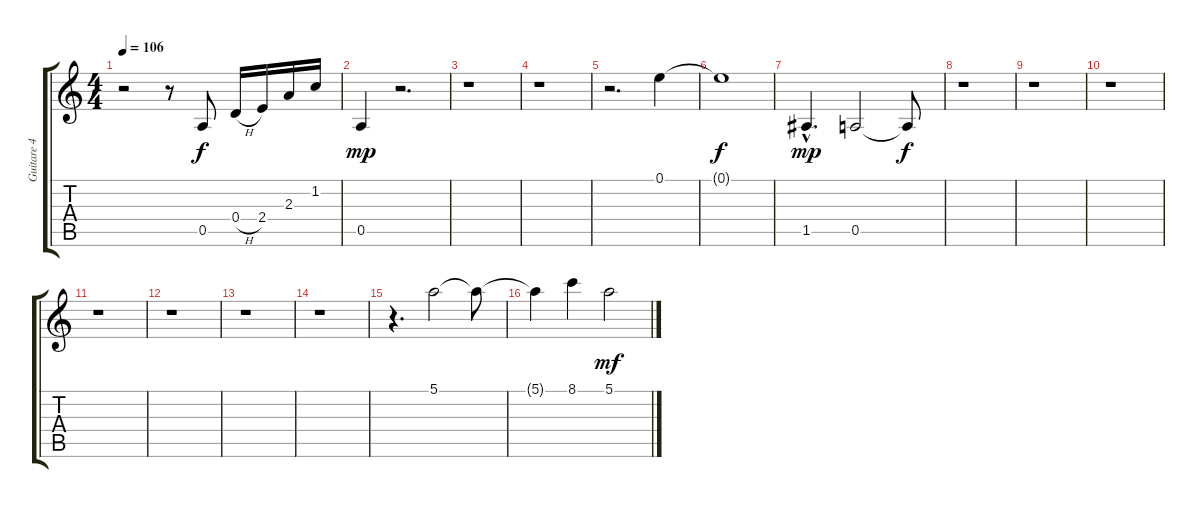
\track ("Guitare 4" "Guitare 4") {instrument distortionguitar}
\staff {score tabs}
\tuning (E4 B3 G3 D3 A2 E2) {hide}
\ts (4 4)
\tempo 106
\clef g2
\ks c
r.2{dy mp} r.8 0.5.8{dy f} 0.4{h}.16 2.4.16 2.3.16 1.2.16 |
0.5.4{dy mp} r.2{d} |
r.1 |
r.1 |
r.2{d} 0.1.4 |
0.1{t}.1{dy f} |
1.5{hac}.4{d dy mp} 0.5.2 0.5{t}.8{dy f} |
r.1 |
r.1 |
r.1 |
r.1 |
r.1 |
r.1 |
r.1 |
r.4{d} 5.1.2 5.1{t}.8 |
5.1{t}.4 8.1.4 5.1.2{dy mf}
